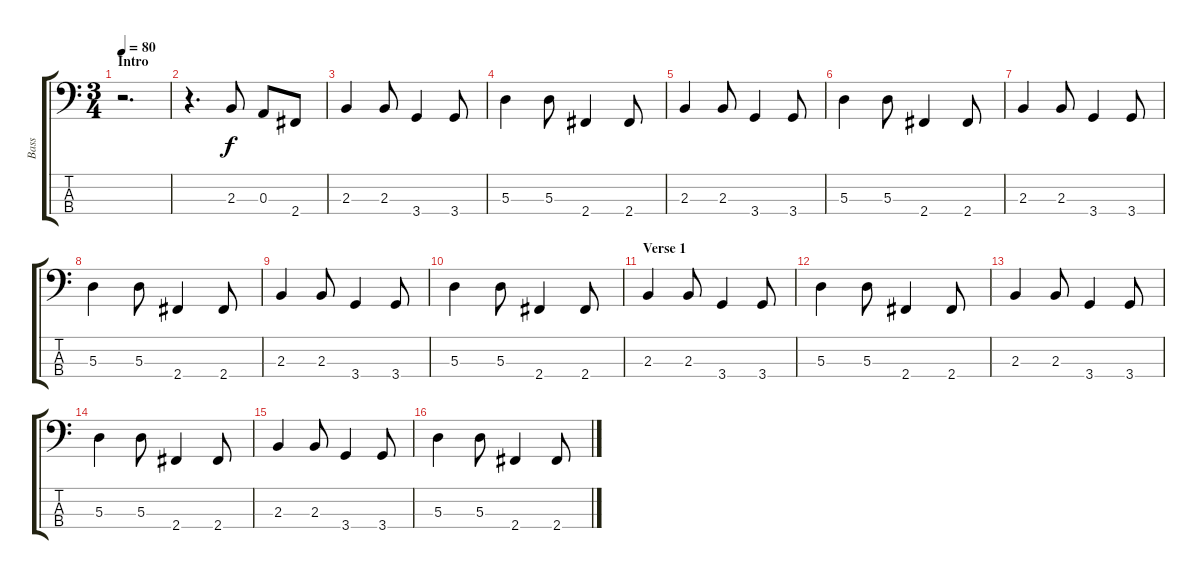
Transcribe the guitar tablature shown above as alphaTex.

\track ("Bass" "Bass") {instrument electricbassfinger}
\staff {score tabs}
\tuning (G2 D2 A1 E1) {hide}
\ts (3 4)
\section ("" "Intro")
\tempo 80
\clef f4
\ks c
r.2{d dy f instrument electricbassfinger} |
r.4{d} 2.3.8 0.3.8 2.4.8 |
2.3.4 2.3.8 3.4.4 3.4.8 |
5.3.4 5.3.8 2.4.4 2.4.8 |
2.3.4 2.3.8 3.4.4 3.4.8 |
5.3.4 5.3.8 2.4.4 2.4.8 |
2.3.4 2.3.8 3.4.4 3.4.8 |
5.3.4 5.3.8 2.4.4 2.4.8 |
2.3.4 2.3.8 3.4.4 3.4.8 |
5.3.4 5.3.8 2.4.4 2.4.8 |
\section ("" "Verse 1")
2.3.4 2.3.8 3.4.4 3.4.8 |
5.3.4 5.3.8 2.4.4 2.4.8 |
2.3.4 2.3.8 3.4.4 3.4.8 |
5.3.4 5.3.8 2.4.4 2.4.8 |
2.3.4 2.3.8 3.4.4 3.4.8 |
5.3.4 5.3.8 2.4.4 2.4.8
